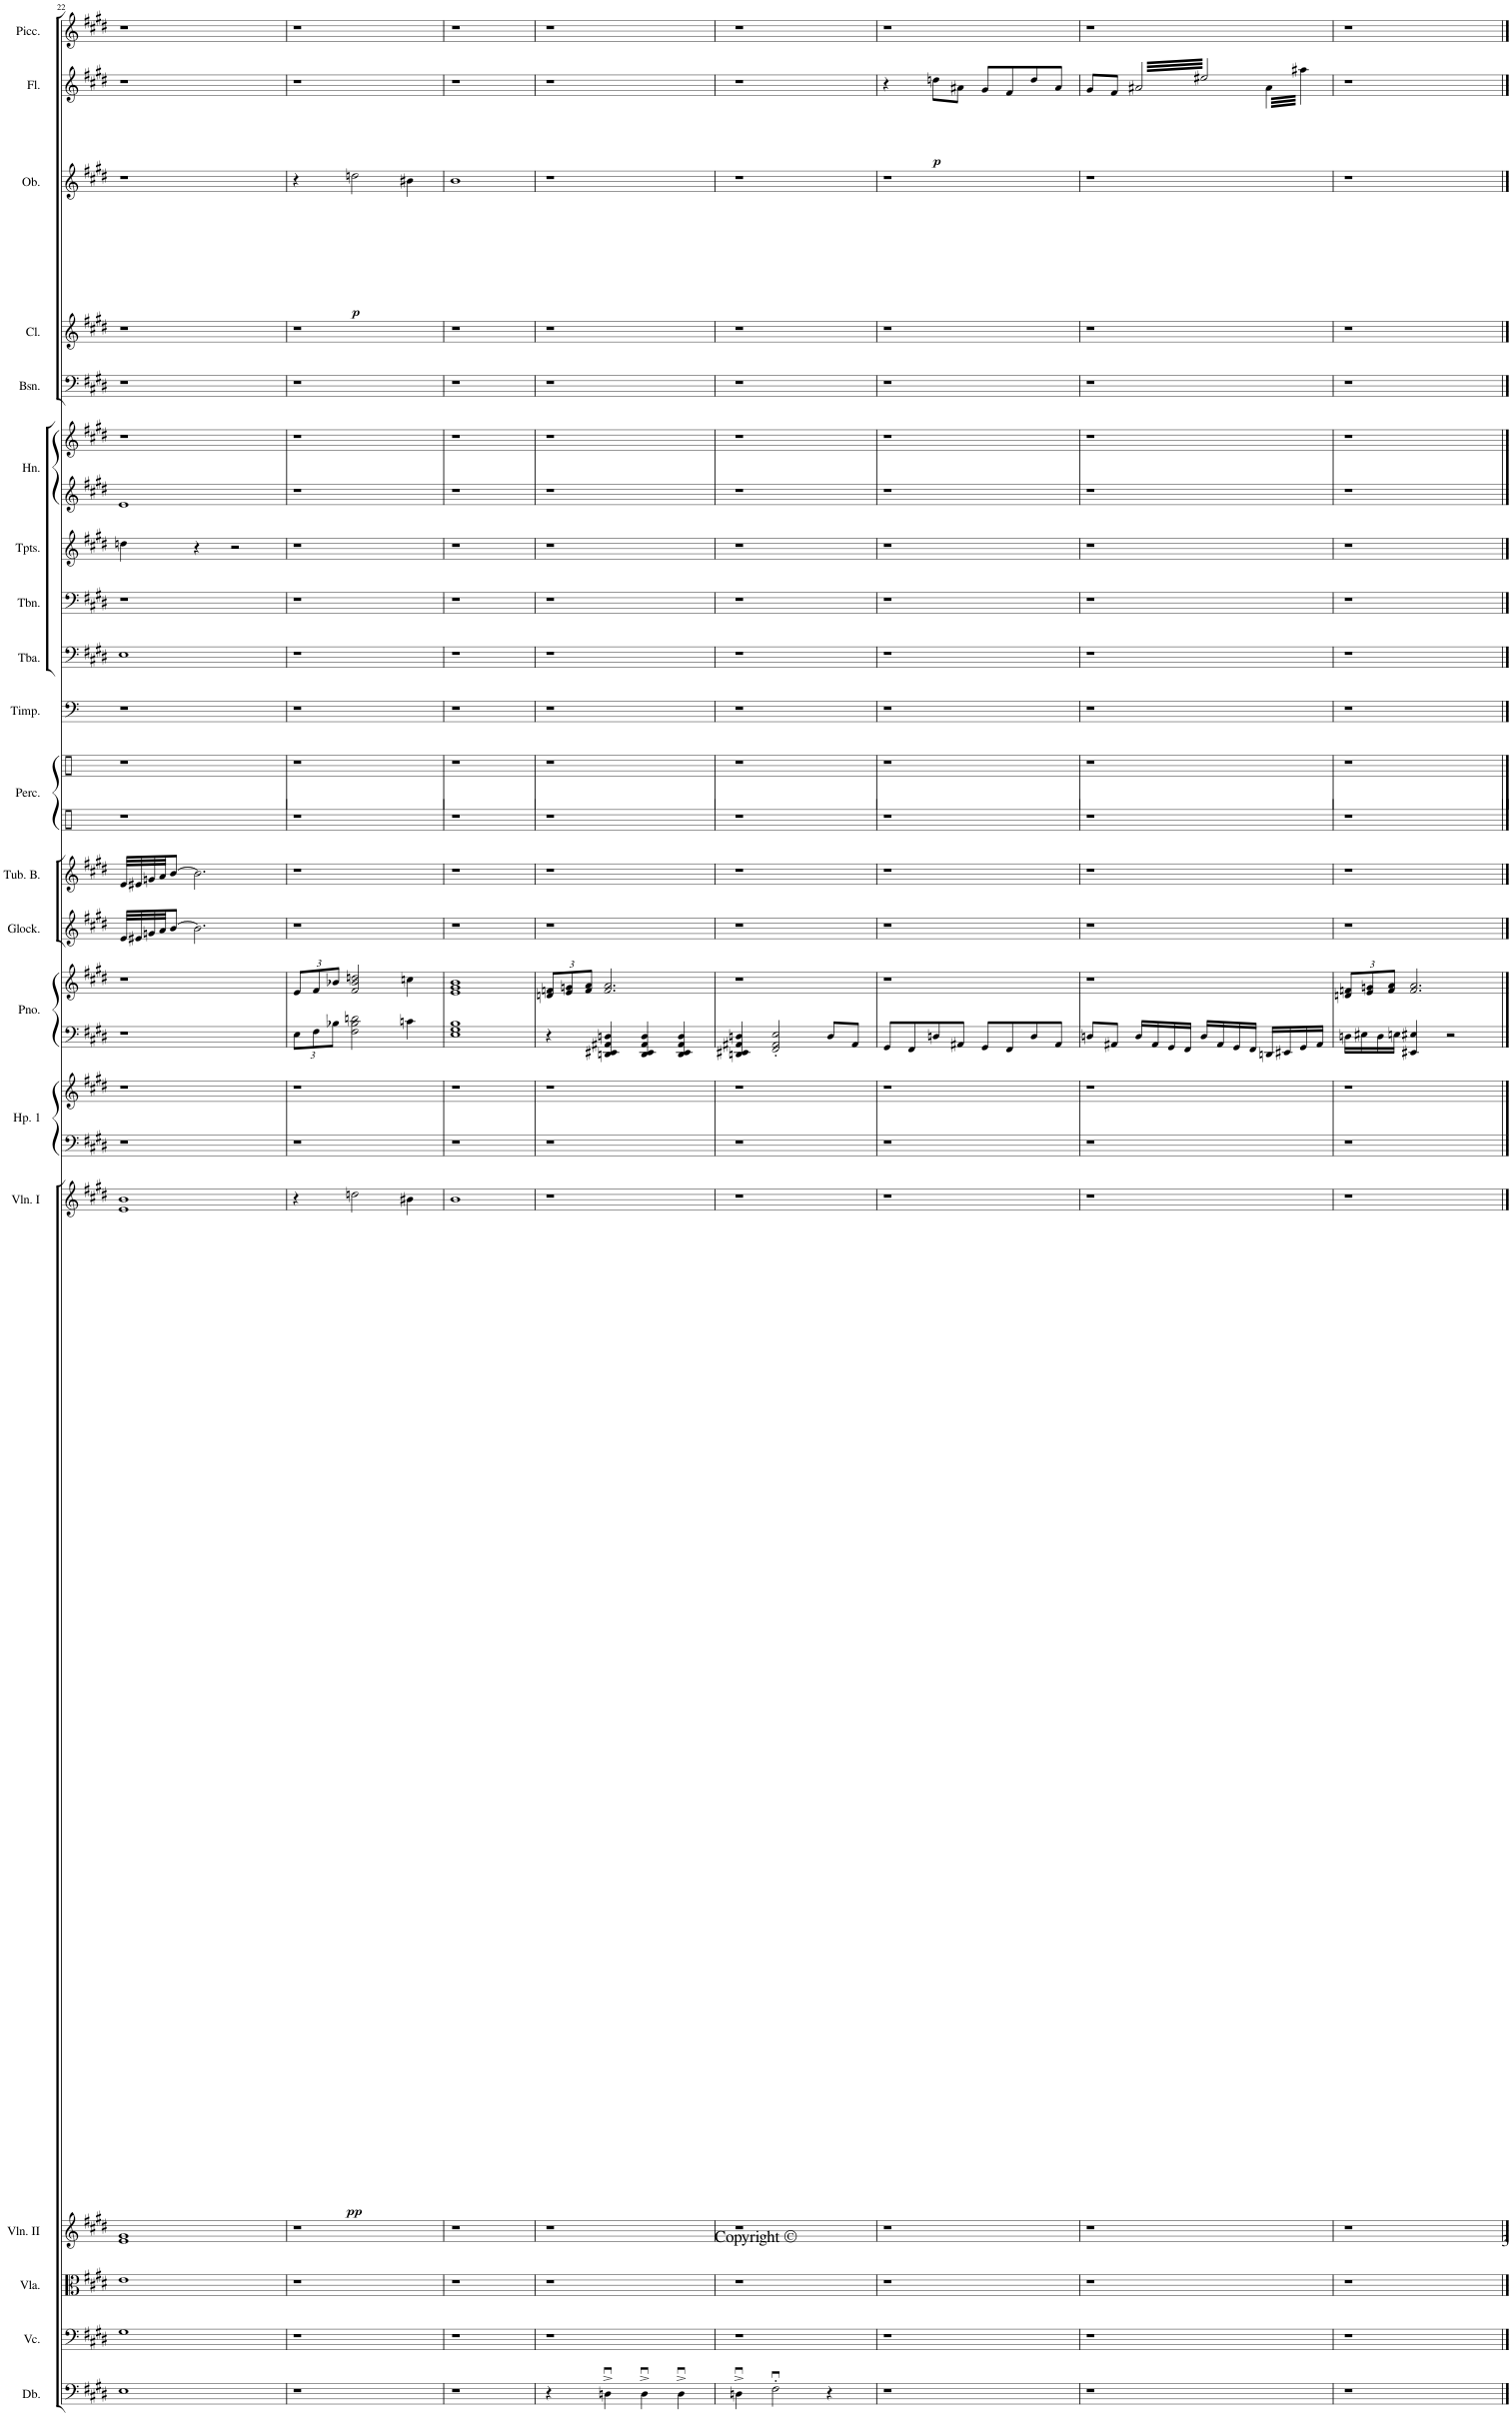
**kern	**kern	**kern	**kern	**kern	**dynam	**kern	**kern	**kern	**kern	**kern	**kern	**kern	**kern	**kern	**kern	**kern	**kern	**kern	**kern	**kern	**kern	**kern	**dynam	**kern	**dynam	**kern
*part20	*part19	*part18	*part17	*part16	*part16	*part15	*part15	*part14	*part14	*part13	*part12	*part11	*part11	*part10	*part9	*part8	*part7	*part6	*part6	*part5	*part4	*part3	*part3	*part2	*part2	*part1
*staff24	*staff23	*staff22	*staff21	*staff20	*staff20	*staff19	*staff18	*staff17	*staff16	*staff15	*staff14	*staff13	*staff12	*staff11	*staff10	*staff9	*staff8	*staff7	*staff6	*staff5	*staff4	*staff3	*staff3	*staff2	*staff2	*staff1
*I"Double Bass	*I"Violoncello	*I"Viola	*I"Violin II	*I"Violin I	*	*I"Harp 1	*	*I"Piano	*	*I"Glockenspiel	*I"Tubular Bells	*I"Percussion	*	*I"Timpani	*I"Tuba	*I"Trombone	*I"Trumpet in Bb	*I"Horn in F	*	*I"Bassoon	*I"Clarinet in Bb	*I"Oboe	*	*I"Flute	*	*I"Piccolo
*I'Db.	*I'Vc.	*I'Vla.	*I'Vln. II	*I'Vln. I	*	*I'Hp. 1	*	*I'Pno.	*	*I'Glock.	*I'Tub. B.	*I'Perc.	*	*I'Timp.	*I'Tba.	*I'Tbn.	*	*I'Hn.	*	*I'Bsn.	*I'Cl.	*I'Ob.	*	*I'Fl.	*	*I'Picc.
!!LO:PB:g=z
*clefF4	*clefF4	*clefC3	*clefG2	*clefG2	*	*clefF4	*clefG2	*clefF4	*clefG2	*clefG2	*clefG2	*clefX	*clefX	*clefF4	*clefF4	*clefF4	*clefG2	*clefG2	*clefG2	*clefF4	*clefG2	*clefG2	*	*clefG2	*	*clefG2
*	*	*	*	*	*	*	*	*	*	*	*	*	*	*	*	*	*	*Trd4c7	*Trd4c7	*	*Trd1c2	*	*	*	*	*Trd-7c-12
*k[f#c#g#d#]	*k[f#c#g#d#]	*k[f#c#g#d#]	*k[f#c#g#d#]	*k[f#c#g#d#]	*	*k[f#c#g#d#]	*k[f#c#g#d#]	*k[f#c#g#d#]	*k[f#c#g#d#]	*k[f#c#g#d#]	*k[f#c#g#d#]	*k[]	*k[]	*k[]	*k[f#c#g#d#]	*k[f#c#g#d#]	*k[f#c#g#d#]	*k[f#c#g#d#]	*k[f#c#g#d#]	*k[f#c#g#d#]	*k[f#c#g#d#]	*k[f#c#g#d#]	*	*k[f#c#g#d#]	*	*k[f#c#g#d#]
*M4/4	*M4/4	*M4/4	*M4/4	*M4/4	*	*M4/4	*M4/4	*M4/4	*M4/4	*M4/4	*M4/4	*M4/4	*M4/4	*M4/4	*M4/4	*M4/4	*M4/4	*M4/4	*M4/4	*M4/4	*M4/4	*M4/4	*	*M4/4	*	*M4/4
=22	=22	=22	=22	=22	=22	=22	=22	=22	=22	=22	=22	=22	=22	=22	=22	=22	=22	=22	=22	=22	=22	=22	=22	=22	=22	=22
1E	1G#	1e	1e 1g#	1e 1b	.	1r	1r	1r	1r	32e/LLL	32e/LLL	1r	1r	1r	1E	1r	4ddn\	1e	1r	1r	1r	1r	.	1r	.	1r
.	.	.	.	.	.	.	.	.	.	32e#X/	32e#X/	.	.	.	.	.	.	.	.	.	.	.	.	.	.	.
.	.	.	.	.	.	.	.	.	.	32gn/	32gn/	.	.	.	.	.	.	.	.	.	.	.	.	.	.	.
.	.	.	.	.	.	.	.	.	.	32a/JJ	32a/JJ	.	.	.	.	.	.	.	.	.	.	.	.	.	.	.
.	.	.	.	.	.	.	.	.	.	[8b/J	[8b/J	.	.	.	.	.	.	.	.	.	.	.	.	.	.	.
.	.	.	.	.	.	.	.	.	.	2.b\]	2.b\]	.	.	.	.	.	4r	.	.	.	.	.	.	.	.	.
.	.	.	.	.	.	.	.	.	.	.	.	.	.	.	.	.	2r	.	.	.	.	.	.	.	.	.
=23	=23	=23	=23	=23	=23	=23	=23	=23	=23	=23	=23	=23	=23	=23	=23	=23	=23	=23	=23	=23	=23	=23	=23	=23	=23	=23
*	*	*	*	*	*	*	*	*Xbrackettup	*Xbrackettup	*	*	*	*	*	*	*	*	*	*	*	*	*	*	*	*	*
1r	1r	1r	1r	4r	.	1r	1r	12E\L	12e/L	1r	1r	1r	1r	1r	1r	1r	1r	1r	1r	1r	1r	4r	.	1r	.	1r
.	.	.	.	.	.	.	.	12F#\	12f#/	.	.	.	.	.	.	.	.	.	.	.	.	.	.	.	.	.
.	.	.	.	.	.	.	.	12B-X\J	12b-X/J	.	.	.	.	.	.	.	.	.	.	.	.	.	.	.	.	.
!	!	!	!	!	!LO:DY:b	!	!	!	!	!	!	!	!	!	!	!	!	!	!	!	!	!	!LO:DY:b	!	!	!
.	.	.	.	2ddn\	pp	.	.	2F#\ 2B-\ 2dn\	2f#/ 2b-/ 2ddn/	.	.	.	.	.	.	.	.	.	.	.	.	2ddn\	p	.	.	.
.	.	.	.	4b#X\	.	.	.	4cn\	4ccn\	.	.	.	.	.	.	.	.	.	.	.	.	4b#X\	.	.	.	.
=24	=24	=24	=24	=24	=24	=24	=24	=24	=24	=24	=24	=24	=24	=24	=24	=24	=24	=24	=24	=24	=24	=24	=24	=24	=24	=24
1r	1r	1r	1r	1b	.	1r	1r	1E 1G# 1B	1e 1g# 1b	1r	1r	1r	1r	1r	1r	1r	1r	1r	1r	1r	1r	1b	.	1r	.	1r
=25	=25	=25	=25	=25	=25	=25	=25	=25	=25	=25	=25	=25	=25	=25	=25	=25	=25	=25	=25	=25	=25	=25	=25	=25	=25	=25
4r	1r	1r	1r	1r	.	1r	1r	4r	12dn/ 12fn/L	1r	1r	1r	1r	1r	1r	1r	1r	1r	1r	1r	1r	1r	.	1r	.	1r
.	.	.	.	.	.	.	.	.	12e/ 12gn/	.	.	.	.	.	.	.	.	.	.	.	.	.	.	.	.	.
.	.	.	.	.	.	.	.	.	12f/ 12a/J	.	.	.	.	.	.	.	.	.	.	.	.	.	.	.	.	.
4Dnu^\	.	.	.	.	.	.	.	4DDn/ 4EE#X/ 4AA#X/ 4Dn/	2.f/ 2.a/	.	.	.	.	.	.	.	.	.	.	.	.	.	.	.	.	.
4Du^\	.	.	.	.	.	.	.	4DD/ 4EE#/ 4AA#/ 4D/	.	.	.	.	.	.	.	.	.	.	.	.	.	.	.	.	.	.
4Du^\	.	.	.	.	.	.	.	4DD/ 4EE#/ 4AA#/ 4D/	.	.	.	.	.	.	.	.	.	.	.	.	.	.	.	.	.	.
=26	=26	=26	=26	=26	=26	=26	=26	=26	=26	=26	=26	=26	=26	=26	=26	=26	=26	=26	=26	=26	=26	=26	=26	=26	=26	=26
4Dnu^\	1r	1r	1r	1r	.	1r	1r	4DDn/ 4EE#X/ 4AA#X/ 4Dn/	1r	1r	1r	1r	1r	1r	1r	1r	1r	1r	1r	1r	1r	1r	.	1r	.	1r
2F#u'\	.	.	.	.	.	.	.	2FF#/' 2AA#/' 2E/'	.	.	.	.	.	.	.	.	.	.	.	.	.	.	.	.	.	.
4r	.	.	.	.	.	.	.	8D/L	.	.	.	.	.	.	.	.	.	.	.	.	.	.	.	.	.	.
.	.	.	.	.	.	.	.	8AA#/J	.	.	.	.	.	.	.	.	.	.	.	.	.	.	.	.	.	.
=27	=27	=27	=27	=27	=27	=27	=27	=27	=27	=27	=27	=27	=27	=27	=27	=27	=27	=27	=27	=27	=27	=27	=27	=27	=27	=27
1r	1r	1r	1r	1r	.	1r	1r	8GG#/L	1r	1r	1r	1r	1r	1r	1r	1r	1r	1r	1r	1r	1r	1r	.	4r	.	1r
.	.	.	.	.	.	.	.	8FF#/	.	.	.	.	.	.	.	.	.	.	.	.	.	.	.	.	.	.
!	!	!	!	!	!	!	!	!	!	!	!	!	!	!	!	!	!	!	!	!	!	!	!	!	!LO:DY:b	!
.	.	.	.	.	.	.	.	8Dn/	.	.	.	.	.	.	.	.	.	.	.	.	.	.	.	8ddn\L	p	.
.	.	.	.	.	.	.	.	8AA#X/J	.	.	.	.	.	.	.	.	.	.	.	.	.	.	.	8a#X\J	.	.
.	.	.	.	.	.	.	.	8GG#/L	.	.	.	.	.	.	.	.	.	.	.	.	.	.	.	8g#/L	.	.
.	.	.	.	.	.	.	.	8FF#/	.	.	.	.	.	.	.	.	.	.	.	.	.	.	.	8f#/	.	.
.	.	.	.	.	.	.	.	8D/	.	.	.	.	.	.	.	.	.	.	.	.	.	.	.	8dd/	.	.
.	.	.	.	.	.	.	.	8AA#/J	.	.	.	.	.	.	.	.	.	.	.	.	.	.	.	8a#/J	.	.
=28	=28	=28	=28	=28	=28	=28	=28	=28	=28	=28	=28	=28	=28	=28	=28	=28	=28	=28	=28	=28	=28	=28	=28	=28	=28	=28
1r	1r	1r	1r	1r	.	1r	1r	8Dn/L	1r	1r	1r	1r	1r	1r	1r	1r	1r	1r	1r	1r	1r	1r	.	8g#/L	.	1r
.	.	.	.	.	.	.	.	8AA#X/J	.	.	.	.	.	.	.	.	.	.	.	.	.	.	.	8f#/J	.	.
*	*	*	*	*	*	*	*	*	*	*	*	*	*	*	*	*	*	*	*	*	*	*	*	*tremolo	*	*
.	.	.	.	.	.	.	.	16D/LL	.	.	.	.	.	.	.	.	.	.	.	.	.	.	.	64a#X/LLLL	.	.
.	.	.	.	.	.	.	.	.	.	.	.	.	.	.	.	.	.	.	.	.	.	.	.	64ee#X/	.	.
.	.	.	.	.	.	.	.	.	.	.	.	.	.	.	.	.	.	.	.	.	.	.	.	64a#X/	.	.
.	.	.	.	.	.	.	.	.	.	.	.	.	.	.	.	.	.	.	.	.	.	.	.	64ee#X/	.	.
.	.	.	.	.	.	.	.	16AA#/	.	.	.	.	.	.	.	.	.	.	.	.	.	.	.	64a#X/	.	.
.	.	.	.	.	.	.	.	.	.	.	.	.	.	.	.	.	.	.	.	.	.	.	.	64ee#X/	.	.
.	.	.	.	.	.	.	.	.	.	.	.	.	.	.	.	.	.	.	.	.	.	.	.	64a#X/	.	.
.	.	.	.	.	.	.	.	.	.	.	.	.	.	.	.	.	.	.	.	.	.	.	.	64ee#X/	.	.
.	.	.	.	.	.	.	.	16GG#/	.	.	.	.	.	.	.	.	.	.	.	.	.	.	.	64a#X/	.	.
.	.	.	.	.	.	.	.	.	.	.	.	.	.	.	.	.	.	.	.	.	.	.	.	64ee#X/	.	.
.	.	.	.	.	.	.	.	.	.	.	.	.	.	.	.	.	.	.	.	.	.	.	.	64a#X/	.	.
.	.	.	.	.	.	.	.	.	.	.	.	.	.	.	.	.	.	.	.	.	.	.	.	64ee#X/	.	.
.	.	.	.	.	.	.	.	16FF#/JJ	.	.	.	.	.	.	.	.	.	.	.	.	.	.	.	64a#X/	.	.
.	.	.	.	.	.	.	.	.	.	.	.	.	.	.	.	.	.	.	.	.	.	.	.	64ee#X/	.	.
.	.	.	.	.	.	.	.	.	.	.	.	.	.	.	.	.	.	.	.	.	.	.	.	64a#X/	.	.
.	.	.	.	.	.	.	.	.	.	.	.	.	.	.	.	.	.	.	.	.	.	.	.	64ee#X/	.	.
.	.	.	.	.	.	.	.	16D/LL	.	.	.	.	.	.	.	.	.	.	.	.	.	.	.	64a#X/	.	.
.	.	.	.	.	.	.	.	.	.	.	.	.	.	.	.	.	.	.	.	.	.	.	.	64ee#X/	.	.
.	.	.	.	.	.	.	.	.	.	.	.	.	.	.	.	.	.	.	.	.	.	.	.	64a#X/	.	.
.	.	.	.	.	.	.	.	.	.	.	.	.	.	.	.	.	.	.	.	.	.	.	.	64ee#X/	.	.
.	.	.	.	.	.	.	.	16AA#/	.	.	.	.	.	.	.	.	.	.	.	.	.	.	.	64a#X/	.	.
.	.	.	.	.	.	.	.	.	.	.	.	.	.	.	.	.	.	.	.	.	.	.	.	64ee#X/	.	.
.	.	.	.	.	.	.	.	.	.	.	.	.	.	.	.	.	.	.	.	.	.	.	.	64a#X/	.	.
.	.	.	.	.	.	.	.	.	.	.	.	.	.	.	.	.	.	.	.	.	.	.	.	64ee#X/	.	.
.	.	.	.	.	.	.	.	16GG#/	.	.	.	.	.	.	.	.	.	.	.	.	.	.	.	64a#X/	.	.
.	.	.	.	.	.	.	.	.	.	.	.	.	.	.	.	.	.	.	.	.	.	.	.	64ee#X/	.	.
.	.	.	.	.	.	.	.	.	.	.	.	.	.	.	.	.	.	.	.	.	.	.	.	64a#X/	.	.
.	.	.	.	.	.	.	.	.	.	.	.	.	.	.	.	.	.	.	.	.	.	.	.	64ee#X/	.	.
.	.	.	.	.	.	.	.	16FF#/JJ	.	.	.	.	.	.	.	.	.	.	.	.	.	.	.	64a#X/	.	.
.	.	.	.	.	.	.	.	.	.	.	.	.	.	.	.	.	.	.	.	.	.	.	.	64ee#X/	.	.
.	.	.	.	.	.	.	.	.	.	.	.	.	.	.	.	.	.	.	.	.	.	.	.	64a#X/	.	.
.	.	.	.	.	.	.	.	.	.	.	.	.	.	.	.	.	.	.	.	.	.	.	.	64ee#X/JJJJ	.	.
.	.	.	.	.	.	.	.	16DDn/LL	.	.	.	.	.	.	.	.	.	.	.	.	.	.	.	64a#\LLLL	.	.
.	.	.	.	.	.	.	.	.	.	.	.	.	.	.	.	.	.	.	.	.	.	.	.	64aa#X\	.	.
.	.	.	.	.	.	.	.	.	.	.	.	.	.	.	.	.	.	.	.	.	.	.	.	64a#\	.	.
.	.	.	.	.	.	.	.	.	.	.	.	.	.	.	.	.	.	.	.	.	.	.	.	64aa#X\	.	.
.	.	.	.	.	.	.	.	16EE#X/	.	.	.	.	.	.	.	.	.	.	.	.	.	.	.	64a#\	.	.
.	.	.	.	.	.	.	.	.	.	.	.	.	.	.	.	.	.	.	.	.	.	.	.	64aa#X\	.	.
.	.	.	.	.	.	.	.	.	.	.	.	.	.	.	.	.	.	.	.	.	.	.	.	64a#\	.	.
.	.	.	.	.	.	.	.	.	.	.	.	.	.	.	.	.	.	.	.	.	.	.	.	64aa#X\	.	.
.	.	.	.	.	.	.	.	16GG#/	.	.	.	.	.	.	.	.	.	.	.	.	.	.	.	64a#\	.	.
.	.	.	.	.	.	.	.	.	.	.	.	.	.	.	.	.	.	.	.	.	.	.	.	64aa#X\	.	.
.	.	.	.	.	.	.	.	.	.	.	.	.	.	.	.	.	.	.	.	.	.	.	.	64a#\	.	.
.	.	.	.	.	.	.	.	.	.	.	.	.	.	.	.	.	.	.	.	.	.	.	.	64aa#X\	.	.
.	.	.	.	.	.	.	.	16AA#/JJ	.	.	.	.	.	.	.	.	.	.	.	.	.	.	.	64a#\	.	.
.	.	.	.	.	.	.	.	.	.	.	.	.	.	.	.	.	.	.	.	.	.	.	.	64aa#X\	.	.
.	.	.	.	.	.	.	.	.	.	.	.	.	.	.	.	.	.	.	.	.	.	.	.	64a#\	.	.
.	.	.	.	.	.	.	.	.	.	.	.	.	.	.	.	.	.	.	.	.	.	.	.	64aa#X\JJJJ	.	.
*	*	*	*	*	*	*	*	*	*	*	*	*	*	*	*	*	*	*	*	*	*	*	*	*Xtremolo	*	*
=29	=29	=29	=29	=29	=29	=29	=29	=29	=29	=29	=29	=29	=29	=29	=29	=29	=29	=29	=29	=29	=29	=29	=29	=29	=29	=29
1r	1r	1r	1r	1r	.	1r	1r	16Dn\LL	12dn/ 12fn/L	1r	1r	1r	1r	1r	1r	1r	1r	1r	1r	1r	1r	1r	.	1r	.	1r
.	.	.	.	.	.	.	.	.	.	.	.	.	.	.	.	.	.	.	.	.	.	.	.	.	.	.
.	.	.	.	.	.	.	.	.	.	.	.	.	.	.	.	.	.	.	.	.	.	.	.	.	.	.
.	.	.	.	.	.	.	.	.	.	.	.	.	.	.	.	.	.	.	.	.	.	.	.	.	.	.
.	.	.	.	.	.	.	.	16E#X\	.	.	.	.	.	.	.	.	.	.	.	.	.	.	.	.	.	.
.	.	.	.	.	.	.	.	.	.	.	.	.	.	.	.	.	.	.	.	.	.	.	.	.	.	.
.	.	.	.	.	.	.	.	.	12e/ 12gn/	.	.	.	.	.	.	.	.	.	.	.	.	.	.	.	.	.
.	.	.	.	.	.	.	.	.	.	.	.	.	.	.	.	.	.	.	.	.	.	.	.	.	.	.
.	.	.	.	.	.	.	.	.	.	.	.	.	.	.	.	.	.	.	.	.	.	.	.	.	.	.
.	.	.	.	.	.	.	.	16D\	.	.	.	.	.	.	.	.	.	.	.	.	.	.	.	.	.	.
.	.	.	.	.	.	.	.	.	12f/ 12a/J	.	.	.	.	.	.	.	.	.	.	.	.	.	.	.	.	.
.	.	.	.	.	.	.	.	16En\JJ	.	.	.	.	.	.	.	.	.	.	.	.	.	.	.	.	.	.
.	.	.	.	.	.	.	.	4EE#X/ 4E#X/	2.f/ 2.a/	.	.	.	.	.	.	.	.	.	.	.	.	.	.	.	.	.
.	.	.	.	.	.	.	.	2r	.	.	.	.	.	.	.	.	.	.	.	.	.	.	.	.	.	.
==	==	==	==	==	==	==	==	==	==	==	==	==	==	==	==	==	==	==	==	==	==	==	==	==	==	==
*-	*-	*-	*-	*-	*-	*-	*-	*-	*-	*-	*-	*-	*-	*-	*-	*-	*-	*-	*-	*-	*-	*-	*-	*-	*-	*-
